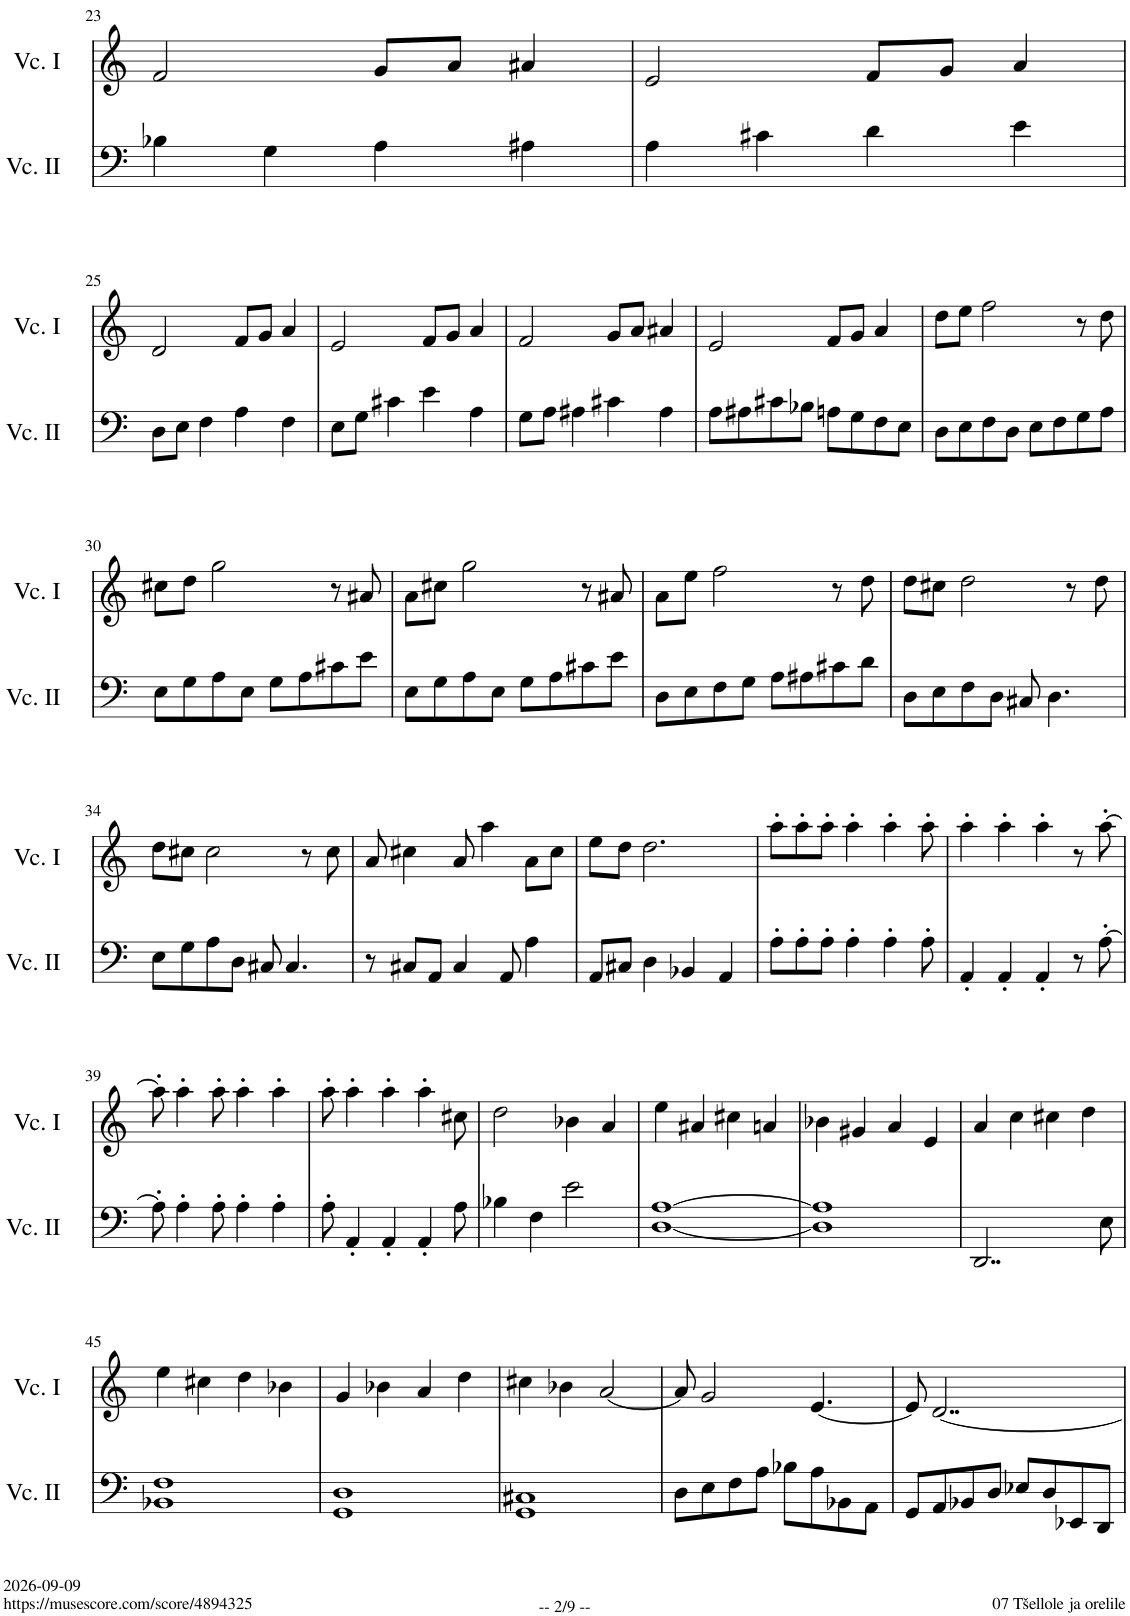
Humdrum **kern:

**kern	**kern
*part2	*part1
*staff2	*staff1
*I"Violoncello	*I"Violoncello
!!LO:PB:g=z
*clefF4	*clefG2
*k[]	*k[]
*M4/4	*M4/4
=23	=23
4B-X\	2f/
4G\	.
4A\	8g/L
.	8a/J
4A#X\	4a#X/
=24	=24
4A\	2e/
4c#X\	.
4d\	8f/L
.	8g/J
4e\	4a/
!!LO:LB:g=z
=25	=25
8D\L	2d/
8E\J	.
4F\	.
4A\	8f/L
.	8g/J
4F\	4a/
=26	=26
8E\L	2e/
8G\J	.
4c#X\	.
4e\	8f/L
.	8g/J
4A\	4a/
=27	=27
8G\L	2f/
8A\J	.
4A#X\	.
4c#X\	8g/L
.	8a/J
4A#\	4a#X/
=28	=28
8A\L	2e/
8A#X\	.
8c#X\	.
8B-X\J	.
8An\L	8f/L
8G\	8g/J
8F\	4a/
8E\J	.
=29	=29
8D\L	8dd\L
8E\	8ee\J
8F\	2ff\
8D\J	.
8E\L	.
8F\	.
8G\	8r
8A\J	8dd\
!!LO:LB:g=z
=30	=30
8E\L	8cc#X\L
8G\	8dd\J
8A\	2gg\
8E\J	.
8G\L	.
8A\	.
8c#X\	8r
8e\J	8a#X/
=31	=31
8E\L	8a\L
8G\	8cc#X\J
8A\	2gg\
8E\J	.
8G\L	.
8A\	.
8c#X\	8r
8e\J	8a#X/
=32	=32
8D\L	8a\L
8E\	8ee\J
8F\	2ff\
8G\J	.
8A\L	.
8A#X\	.
8c#X\	8r
8d\J	8dd\
=33	=33
8D\L	8dd\L
8E\	8cc#X\J
8F\	2dd\
8D\J	.
8C#X/	.
4.D\	.
.	8r
.	8dd\
!!LO:LB:g=z
=34	=34
8E\L	8dd\L
8G\	8cc#X\J
8A\	2cc#\
8D\J	.
8C#X/	.
4.C#/	.
.	8r
.	8cc#\
=35	=35
8r	8a/
8C#X/L	4cc#X\
8AA/J	.
4C#/	8a/
.	4aa\
8AA/	.
4A\	8a\L
.	8cc#\J
=36	=36
8AA/L	8ee\L
8C#X/J	8dd\J
4D\	2.dd\
4BB-X/	.
4AA/	.
=37	=37
8A'\L	8aa'\L
8A'\	8aa'\
8A'\J	8aa'\J
4A'\	4aa'\
4A'\	4aa'\
8A'\	8aa'\
=38	=38
4AA'/	4aa'\
4AA'/	4aa'\
4AA'/	4aa'\
8r	8r
[8A'\	[8aa'\
!!LO:LB:g=z
=39	=39
8A'\]	8aa'\]
4A'\	4aa'\
8A'\	8aa'\
4A'\	4aa'\
4A'\	4aa'\
=40	=40
8A'\	8aa'\
4AA'/	4aa'\
4AA'/	4aa'\
4AA'/	4aa'\
8A\	8cc#X\
=41	=41
4B-X\	2dd\
4F\	.
2e\	4b-X\
.	4a/
=42	=42
[1D [1A	4ee\
.	4a#X/
.	4cc#X\
.	4an/
=43	=43
1D] 1A]	4b-X\
.	4g#X/
.	4a/
.	4e/
=44	=44
2..DD/	4a/
.	4cc\
.	4cc#X\
.	4dd\
8E\	.
!!LO:LB:g=z
=45	=45
1BB-X 1F	4ee\
.	4cc#X\
.	4dd\
.	4b-X\
=46	=46
1GG 1D	4g/
.	4b-X\
.	4a/
.	4dd\
=47	=47
1GG 1C#X	4cc#X\
.	4b-X\
.	[2a/
=48	=48
8D\L	8a/]
8E\	2g/
8F\	.
8A\J	.
8B-X\L	.
8A\	[4.e/
8BB-X\	.
8AA\J	.
=49	=49
8GG/L	8e/]
8AA/	[2..d/
8BB-X/	.
8D/J	.
8E-X/L	.
8D/	.
8EE-X/	.
8DD/J	.
=	=
*-	*-
